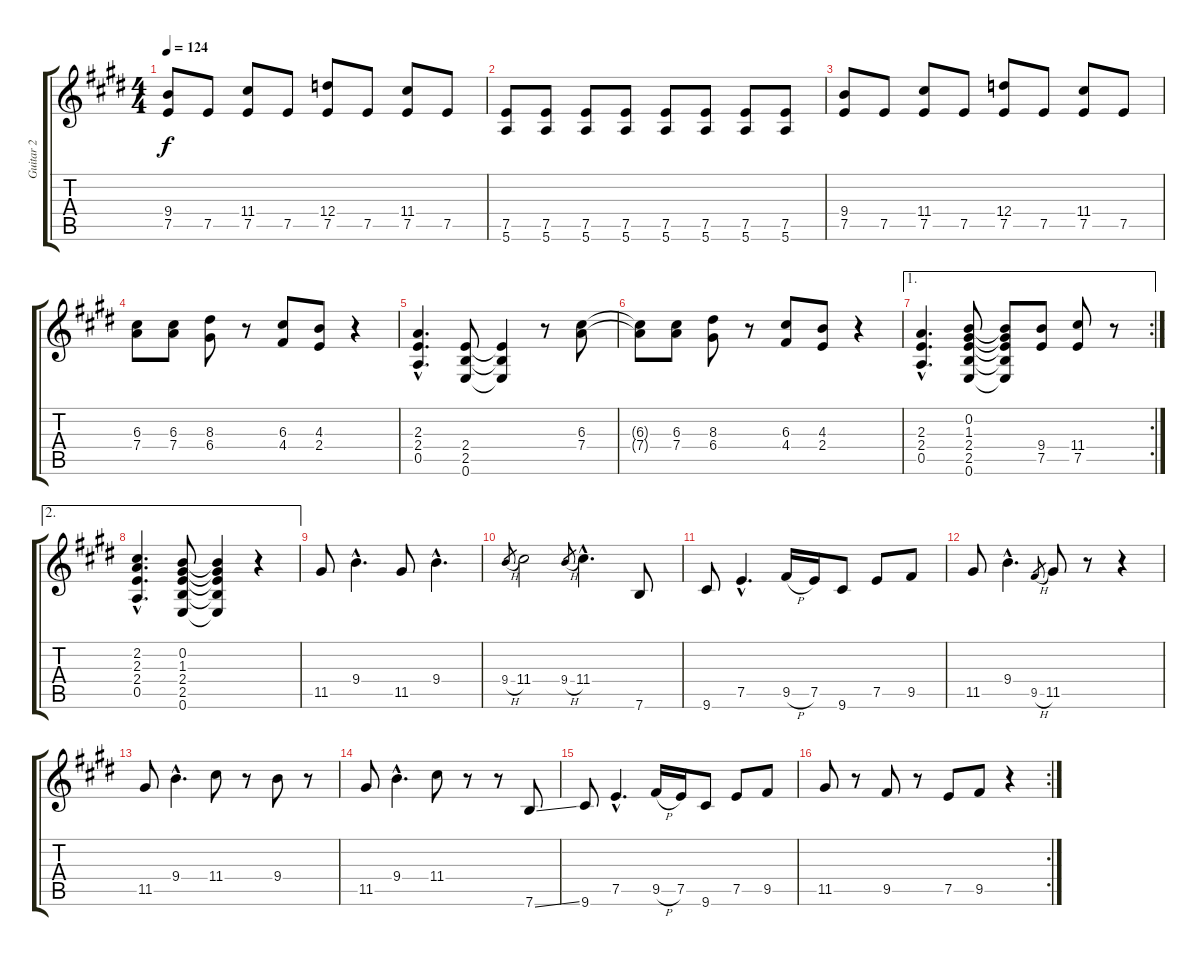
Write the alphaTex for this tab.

\track ("Guitar 2" "Guitar 2") {instrument electricguitarmuted}
\staff {score tabs}
\tuning (E4 B3 G3 D3 A2 E2) {hide}
\ts (4 4)
\tempo 124
\clef g2
\ks e
(9.4 7.5).8{dy f} 7.5.8 (11.4 7.5).8 7.5.8 (12.4 7.5).8 7.5.8 (11.4 7.5).8 7.5.8 |
(7.5 5.6).8 (7.5 5.6).8 (7.5 5.6).8 (7.5 5.6).8 (7.5 5.6).8 (7.5 5.6).8 (7.5 5.6).8 (7.5 5.6).8 |
(9.4 7.5).8 7.5.8 (11.4 7.5).8 7.5.8 (12.4 7.5).8 7.5.8 (11.4 7.5).8 7.5.8 |
(6.3 7.4).8 (6.3 7.4).8 (8.3 6.4).8 r.8 (6.3 4.4).8 (4.3 2.4).8 r.4 |
(2.3{hac} 2.4{hac} 0.5{hac}).4{d} (2.4 2.5 0.6).8 (2.4{t} 2.5{t} 0.6{t}).4 r.8 (6.3 7.4).8 |
(6.3{t} 7.4{t}).8 (6.3 7.4).8 (8.3 6.4).8 r.8 (6.3 4.4).8 (4.3 2.4).8 r.4 |
\ae 1
\rc 2
(2.3{hac} 2.4{hac} 0.5{hac}).4{d} (0.2 1.3 2.4 2.5 0.6).8 (0.2{t} 1.3{t} 2.4{t} 2.5{t} 0.6{t}).8 (9.4 7.5).8 (11.4 7.5).8 r.8 |
\ae 2
(2.2{hac} 2.3{hac} 2.4{hac} 0.5{hac}).4{d} (0.2 1.3 2.4 2.5 0.6).8 (0.2{t} 1.3{t} 2.4{t} 2.5{t} 0.6{t}).4 r.4 |
11.5.8 9.4{hac}.4{d} 11.5.8 9.4{hac}.4{d} |
9.4{h}.8{gr} 11.4.2 9.4{h}.8{gr} 11.4{hac}.4{d} 7.6.8 |
9.6.8 7.5{hac}.4{d} 9.5{h}.16 7.5.16 9.6.8 7.5.8 9.5.8 |
11.5.8 9.4{hac}.4{d} 9.5{h}.8{gr} 11.5.8 r.8 r.4 |
11.5.8 9.4{hac}.4{d} 11.4.8 r.8 9.4.8 r.8 |
11.5.8 9.4{hac}.4{d} 11.4.8 r.8 r.8 7.6{ss}.8 |
9.6.8 7.5{hac}.4{d} 9.5{h}.16 7.5.16 9.6.8 7.5.8 9.5.8 |
\rc 2
11.5.8 r.8 9.5.8 r.8 7.5.8 9.5.8 r.4
